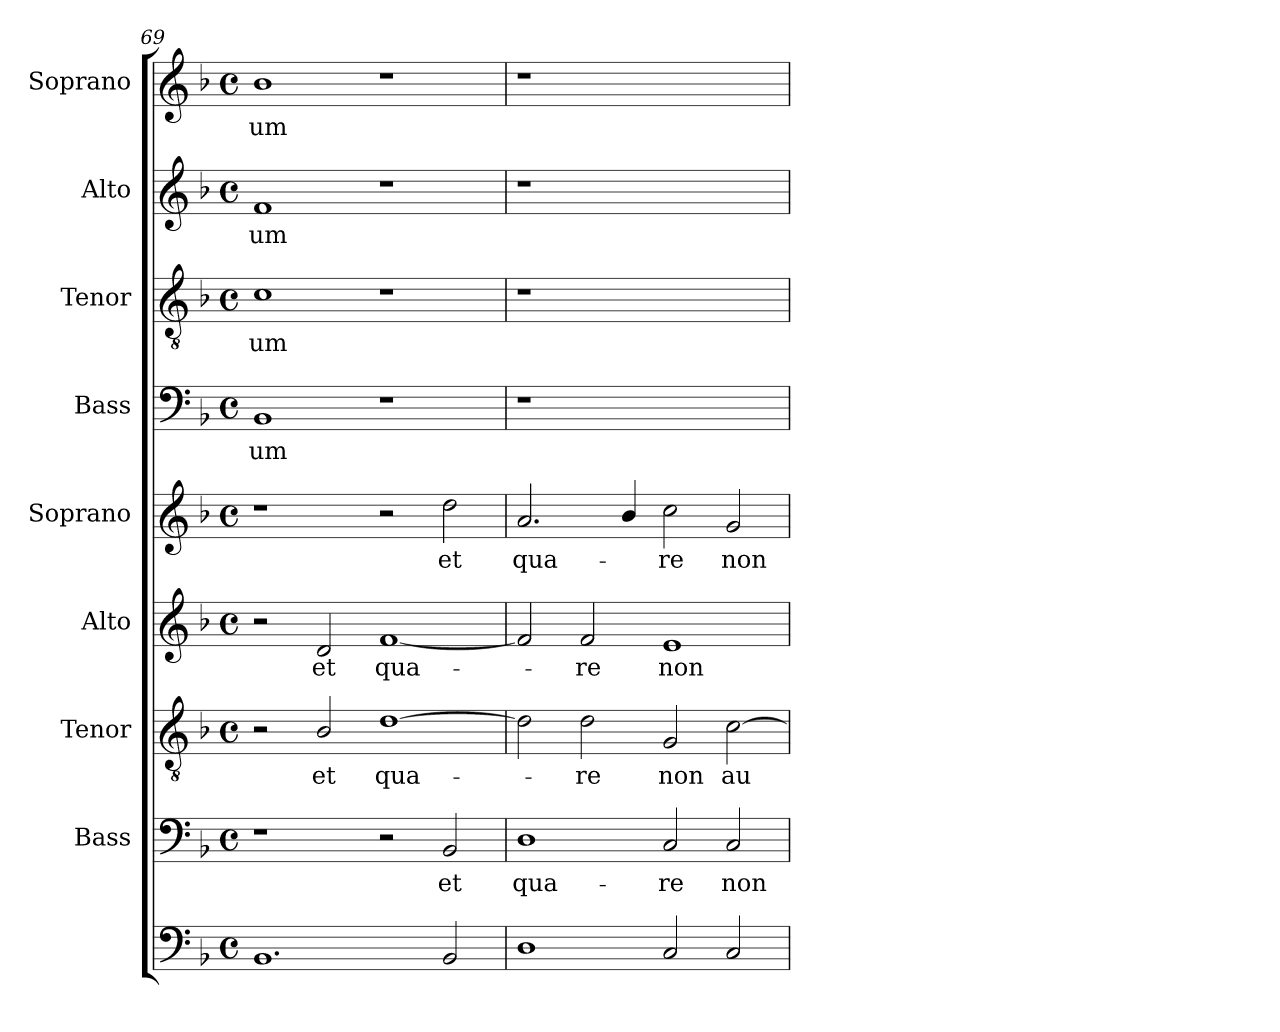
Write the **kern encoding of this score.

**kern	**kern	**text	**kern	**text	**kern	**text	**kern	**text	**kern	**text	**kern	**text	**kern	**text	**kern	**text
*part9	*part8	*part8	*part7	*part7	*part6	*part6	*part5	*part5	*part4	*part4	*part3	*part3	*part2	*part2	*part1	*part1
*staff9	*staff8	*staff8	*staff7	*staff7	*staff6	*staff6	*staff5	*staff5	*staff4	*staff4	*staff3	*staff3	*staff2	*staff2	*staff1	*staff1
*I""Violón y contrabajo"	*I"Bass	*	*I"Tenor	*	*I"Alto	*	*I"Soprano	*	*I"Bass	*	*I"Tenor	*	*I"Alto	*	*I"Soprano	*
*I'Cont.	*I'B.	*	*I'T.	*	*I'A.	*	*I'S.	*	*I'B.	*	*I'T.	*	*I'A.	*	*I'S.	*
*clefF4	*clefF4	*	*clefGv2	*	*clefG2	*	*clefG2	*	*clefF4	*	*clefGv2	*	*clefG2	*	*clefG2	*
*	*	*	*ITrd7c12	*	*	*	*	*	*	*	*ITrd7c12	*	*	*	*	*
*k[b-]	*k[b-]	*	*k[b-]	*	*k[b-]	*	*k[b-]	*	*k[b-]	*	*k[b-]	*	*k[b-]	*	*k[b-]	*
*F:	*F:	*	*F:	*	*F:	*	*F:	*	*F:	*	*F:	*	*F:	*	*F:	*
*M4/4	*M4/4	*	*M4/4	*	*M4/4	*	*M4/4	*	*M4/4	*	*M4/4	*	*M4/4	*	*M4/4	*
*met(c)	*met(c)	*	*met(c)	*	*met(c)	*	*met(c)	*	*met(c)	*	*met(c)	*	*met(c)	*	*met(c)	*
=69	=69	=69	=69	=69	=69	=69	=69	=69	=69	=69	=69	=69	=69	=69	=69	=69
!	!	!	!	!	!	!	!	!	!	!LO:LY:b:color=#000000	!	!	!	!	!	!
!	!	!	!	!	!	!	!	!	!	!	!	!LO:LY:b:color=#000000	!	!	!	!
!	!	!	!	!	!	!	!	!	!	!	!	!	!	!LO:LY:b:color=#000000	!	!
!	!	!	!	!	!	!	!	!	!	!	!	!	!	!	!	!LO:LY:b:color=#000000
1.BB-i	1r	.	2r	.	2r	.	1r	.	1BB-i	-um	1Ci	-um	1fi	-um	1b-i	-um
!	!	!	!	!LO:LY:b:color=#000000	!	!	!	!	!	!	!	!	!	!	!	!
!	!	!	!	!	!	!LO:LY:b:color=#000000	!	!	!	!	!	!	!	!	!	!
.	.	.	2BB-i/	et	2di/	et	.	.	.	.	.	.	.	.	.	.
!	!	!	!	!LO:LY:b:color=#000000	!	!	!	!	!	!	!	!	!	!	!	!
!	!	!	!	!	!	!LO:LY:b:color=#000000	!	!	!	!	!	!	!	!	!	!
.	2r	.	[1Di	qua-	[1fi	qua-	2r	.	1r	.	1r	.	1r	.	1r	.
!	!	!LO:LY:b:color=#000000	!	!	!	!	!	!	!	!	!	!	!	!	!	!
!	!	!	!	!	!	!	!	!LO:LY:b:color=#000000	!	!	!	!	!	!	!	!
2BB-i/	2BB-i/	et	.	.	.	.	2ddi\	et	.	.	.	.	.	.	.	.
=70	=70	=70	=70	=70	=70	=70	=70	=70	=70	=70	=70	=70	=70	=70	=70	=70
!	!	!LO:LY:b:color=#000000	!	!	!	!	!	!	!	!	!	!	!	!	!	!
!	!	!	!	!	!	!	!	!LO:LY:b:color=#000000	!LO:N:vis=1	!	!LO:N:vis=1	!	!LO:N:vis=1	!	!LO:N:vis=1	!
1Di	1Di	qua-	2Di\]	.	2fi/]	.	2.ai/	qua-	1r	.	1r	.	1r	.	1r	.
!	!	!	!	!LO:LY:b:color=#000000	!	!	!	!	!	!	!	!	!	!	!	!
!	!	!	!	!	!	!LO:LY:b:color=#000000	!	!	!	!	!	!	!	!	!	!
.	.	.	2Di\	-re	2fi/	-re	.	.	.	.	.	.	.	.	.	.
.	.	.	.	.	.	.	4b-i/	.	.	.	.	.	.	.	.	.
!	!	!LO:LY:b:color=#000000	!	!	!	!	!	!	!	!	!	!	!	!	!	!
!	!	!	!	!LO:LY:b:color=#000000	!	!	!	!	!	!	!	!	!	!	!	!
!	!	!	!	!	!	!LO:LY:b:color=#000000	!	!	!	!	!	!	!	!	!	!
!	!	!	!	!	!	!	!	!LO:LY:b:color=#000000	!	!	!	!	!	!	!	!
2Ci/	2Ci/	-re	2GGi/	non	1ei	non	2cci\	-re	1ryy	.	1ryy	.	1ryy	.	1ryy	.
!	!	!LO:LY:b:color=#000000	!	!	!	!	!	!	!	!	!	!	!	!	!	!
!	!	!	!	!LO:LY:b:color=#000000	!	!	!	!	!	!	!	!	!	!	!	!
!	!	!	!	!	!	!	!	!LO:LY:b:color=#000000	!	!	!	!	!	!	!	!
2Ci/	2Ci/	non	[2Ci\	au-	.	.	2gi/	non	.	.	.	.	.	.	.	.
=	=	=	=	=	=	=	=	=	=	=	=	=	=	=	=	=
*-	*-	*-	*-	*-	*-	*-	*-	*-	*-	*-	*-	*-	*-	*-	*-	*-
